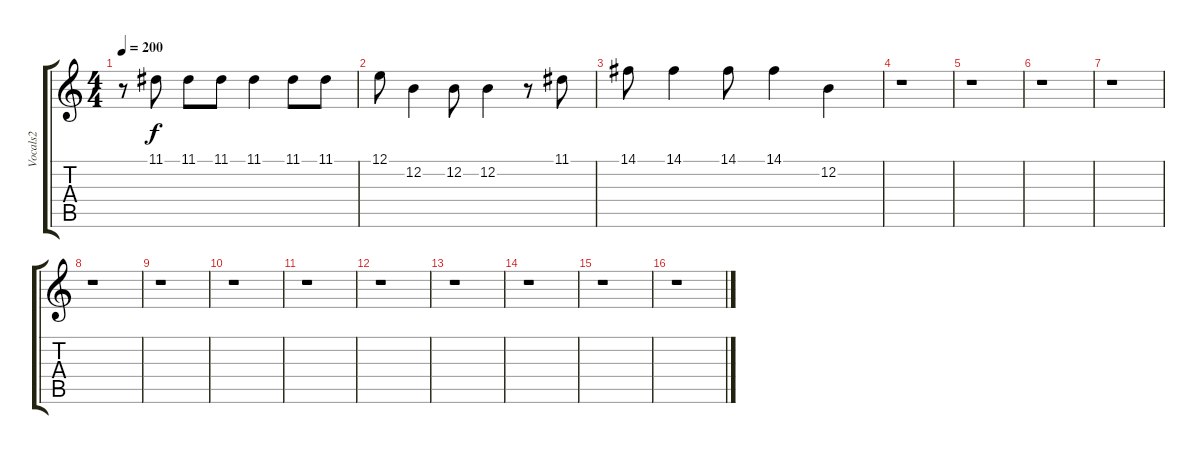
\track ("Vocals2" "Vocals2") {instrument recorder}
\staff {score tabs}
\tuning (E4 B3 G3 D3 A2 E2) {hide}
\ts (4 4)
\tempo 200
\clef g2
\ks c
r.8{dy f} 11.1.8 11.1.8 11.1.8 11.1.4 11.1.8 11.1.8 |
12.1.8 12.2.4 12.2.8 12.2.4 r.8 11.1.8 |
14.1.8 14.1.4 14.1.8 14.1.4 12.2.4 |
r.1 |
r.1 |
r.1 |
r.1 |
r.1 |
r.1 |
r.1 |
r.1 |
r.1 |
r.1 |
r.1 |
r.1 |
r.1
